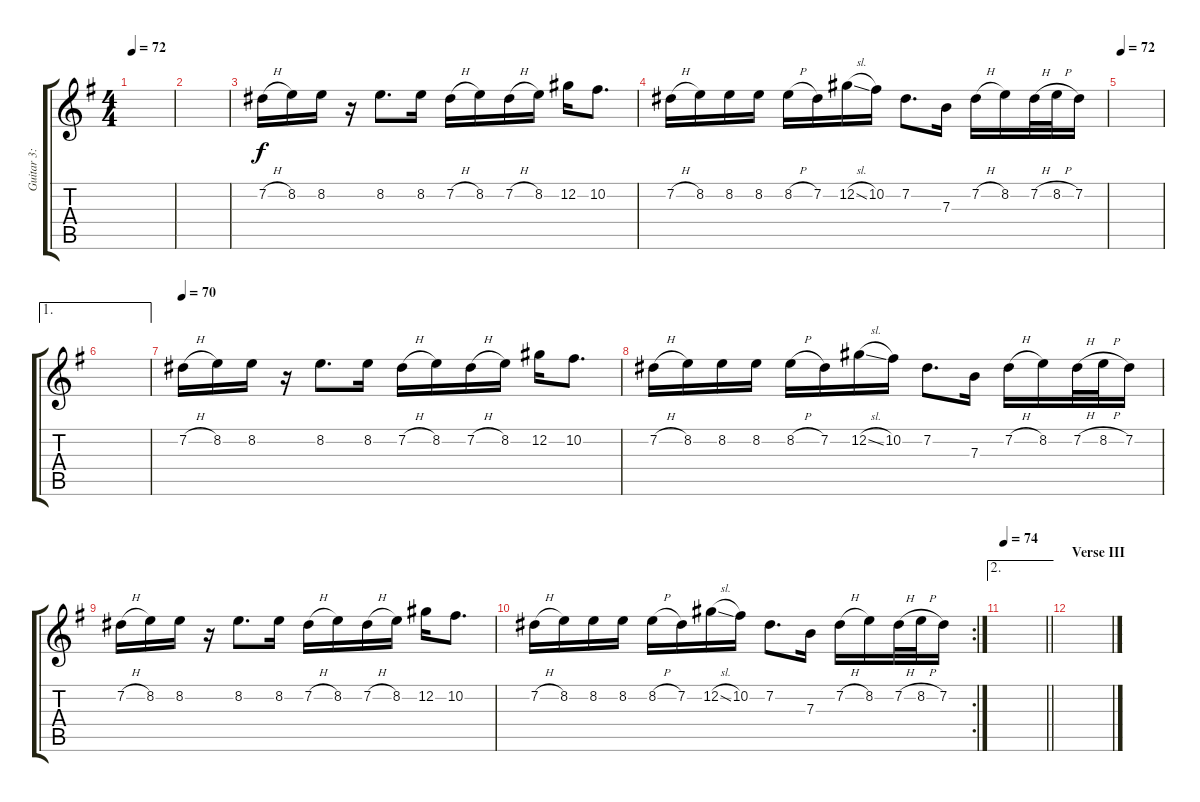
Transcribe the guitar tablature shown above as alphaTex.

\track ("Guitar 3: Tony" "Guitar 3: ") {instrument distortionguitar}
\staff {score tabs}
\tuning (Db4 Ab3 E3 B2 Gb2 Db2) {hide}
\ts (4 4)
\tempo 72
\clef g2
\ks g
|
|
7.2{h}.16 8.2.16 8.2.16 r.16 8.2.8{d} 8.2.16 7.2{h}.16 8.2.16 7.2{h}.16 8.2.16 12.2.16 10.2.8{d} |
7.2{h}.16 8.2.16 8.2.16 8.2.16 8.2{h}.16 7.2.16 12.2{sl}.16 10.2.16 7.2.8{d} 7.3.16 7.2{h}.16 8.2.16 7.2{h}.32 8.2{h}.32 7.2.16 |
\tempo 72
|
\ae 1
|
\tempo 70
7.2{h}.16 8.2.16 8.2.16 r.16 8.2.8{d} 8.2.16 7.2{h}.16 8.2.16 7.2{h}.16 8.2.16 12.2.16 10.2.8{d} |
7.2{h}.16 8.2.16 8.2.16 8.2.16 8.2{h}.16 7.2.16 12.2{sl}.16 10.2.16 7.2.8{d} 7.3.16 7.2{h}.16 8.2.16 7.2{h}.32 8.2{h}.32 7.2.16 |
7.2{h}.16 8.2.16 8.2.16 r.16 8.2.8{d} 8.2.16 7.2{h}.16 8.2.16 7.2{h}.16 8.2.16 12.2.16 10.2.8{d} |
\rc 2
7.2{h}.16 8.2.16 8.2.16 8.2.16 8.2{h}.16 7.2.16 12.2{sl}.16 10.2.16 7.2.8{d} 7.3.16 7.2{h}.16 8.2.16 7.2{h}.32 8.2{h}.32 7.2.16 |
\ae 2
\tempo 74
\barLineRight lightlight
|
\section ("" "Verse III")
